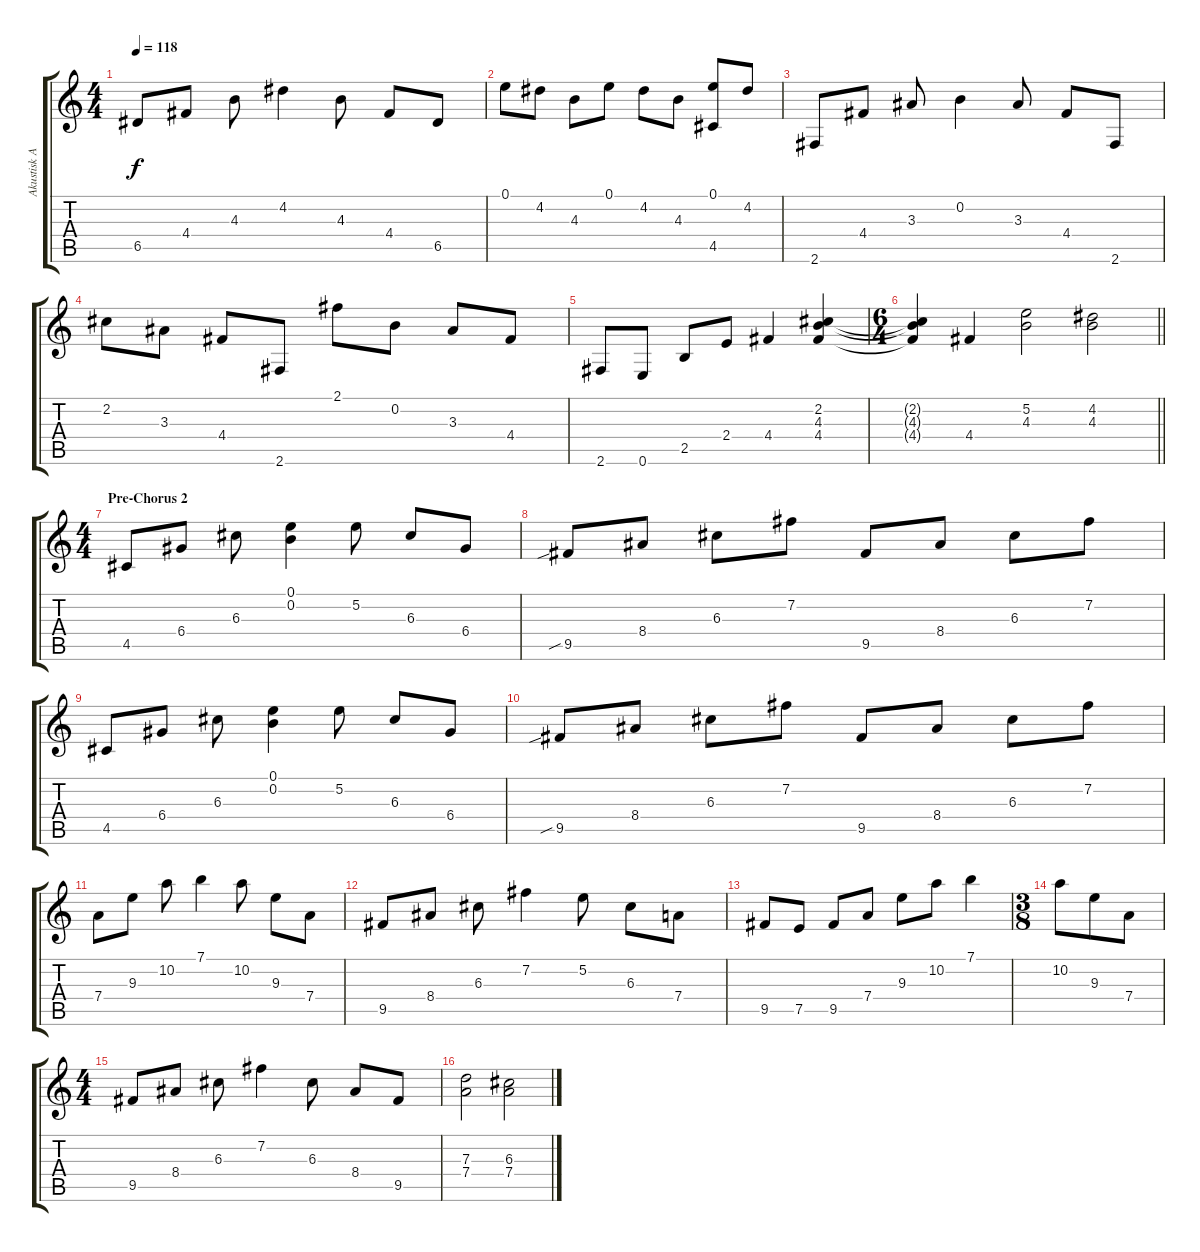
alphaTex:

\track ("Akustisk Aske" "Akustisk A") {instrument acousticguitarsteel}
\staff {score tabs}
\tuning (E4 B3 G3 D3 A2 E2) {hide}
\ts (4 4)
\tempo 118
\clef g2
\ks c
6.5.8{dy f} 4.4.8 4.3.8 4.2.4 4.3.8 4.4.8 6.5.8 |
0.1.8 4.2.8 4.3.8 0.1.8 4.2.8 4.3.8 (0.1 4.5).8 4.2.8 |
2.6.8 4.4.8 3.3.8 0.2.4 3.3.8 4.4.8 2.6.8 |
2.2.8 3.3.8 4.4.8 2.6.8 2.1.8 0.2.8 3.3.8 4.4.8 |
2.6.8 0.6.8 2.5.8 2.4.8 4.4.4 (2.2 4.3 4.4).4 |
\ts (6 4)
\barLineRight lightlight
(2.2{t} 4.3{t} 4.4{t}).4 4.4.4 (5.2 4.3).2 (4.2 4.3).2 |
\ts (4 4)
\section ("" "Pre-Chorus 2")
4.5.8 6.4.8 6.3.8 (0.1 0.2).4 5.2.8 6.3.8 6.4.8 |
9.5{sib}.8 8.4.8 6.3.8 7.2.8 9.5.8 8.4.8 6.3.8 7.2.8 |
4.5.8 6.4.8 6.3.8 (0.1 0.2).4 5.2.8 6.3.8 6.4.8 |
9.5{sib}.8 8.4.8 6.3.8 7.2.8 9.5.8 8.4.8 6.3.8 7.2.8 |
7.4.8 9.3.8 10.2.8 7.1.4 10.2.8 9.3.8 7.4.8 |
9.5.8 8.4.8 6.3.8 7.2.4 5.2.8 6.3.8 7.4.8 |
9.5.8 7.5.8 9.5.8 7.4.8 9.3.8 10.2.8 7.1.4 |
\ts (3 8)
10.2.8 9.3.8 7.4.8 |
\ts (4 4)
9.5.8 8.4.8 6.3.8 7.2.4 6.3.8 8.4.8 9.5.8 |
(7.3 7.4).2 (6.3 7.4).2
